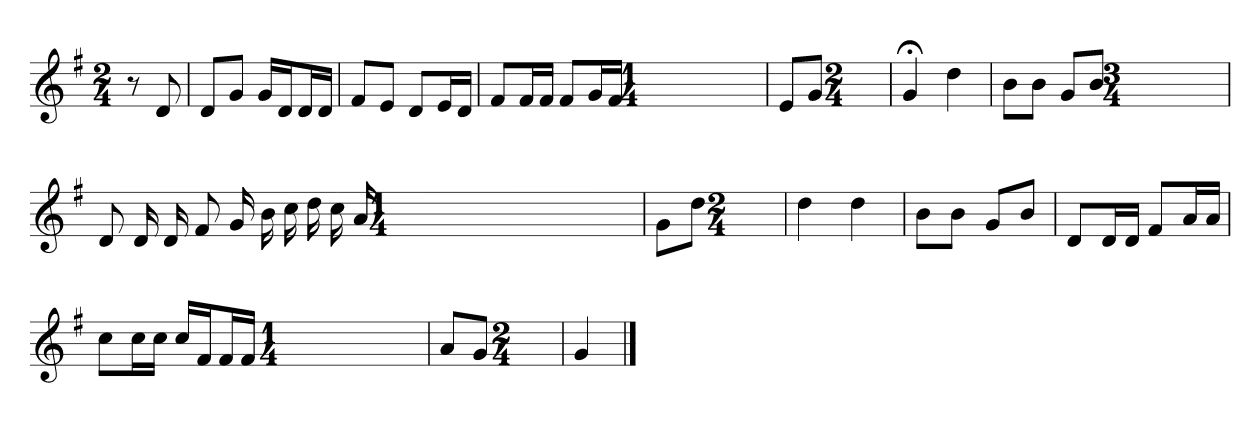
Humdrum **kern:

**kern
*part1
*staff1
*clefG2
*k[f#]
*M2/4
=
8r
8d
=
8d/L
8g/J
16g/LL
16d/J
16d/L
16d/JJ
=
8f#/L
8e/J
8d/L
16e/L
16d/JJ
=
8f#/L
16f#/L
16f#/JJ
8f#/L
16g/L
16f#/JJ
*M1/4
=
8e/L
8g/J
*M2/4
=
4g;<
4dd
=
8b\L
8b\J
8g/L
8b/J
*M3/4
=
8d
16d
16d
8f#
16g
16b
16cc
16dd
16cc
16a
*M1/4
=
8g\L
8dd\J
*M2/4
=
4dd
4dd
=
8b\L
8b\J
8g/L
8b/J
=
8d/L
16d/L
16d/JJ
8f#/L
16a/L
16a/JJ
=
8cc\L
16cc\L
16cc\JJ
16cc/LL
16f#/J
16f#/L
16f#/JJ
*M1/4
=
8a/L
8g/J
*M2/4
=
4g
==
*-
